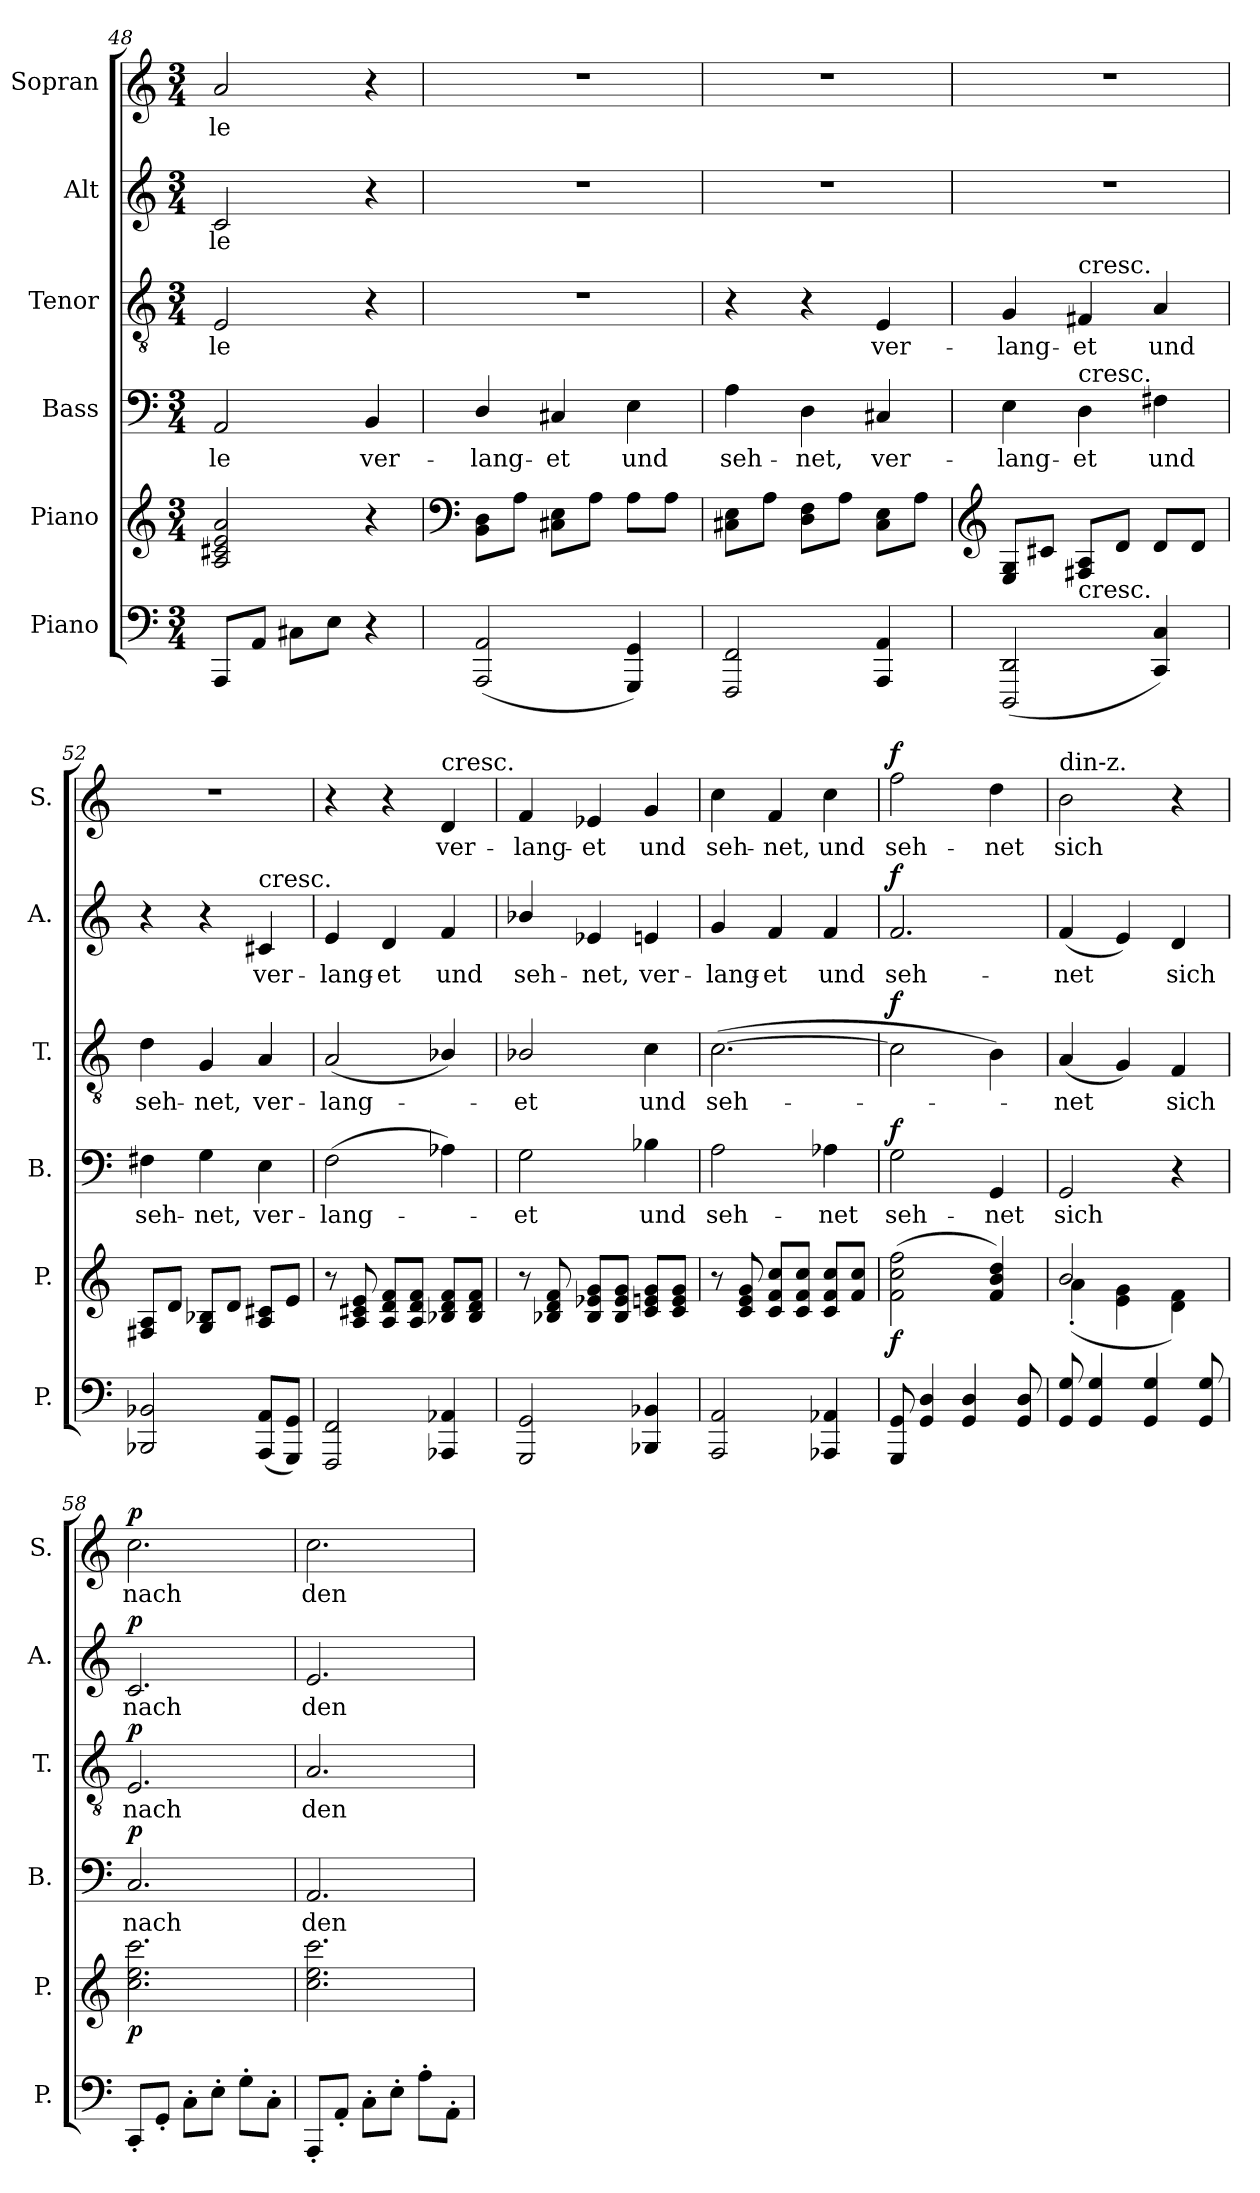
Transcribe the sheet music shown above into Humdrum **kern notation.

**kern	**kern	**dynam	**kern	**text	**dynam	**kern	**text	**dynam	**kern	**text	**dynam	**kern	**text	**dynam
*part6	*part5	*part5	*part4	*part4	*part4	*part3	*part3	*part3	*part2	*part2	*part2	*part1	*part1	*part1
*staff6	*staff5	*staff5	*staff4	*staff4	*staff4	*staff3	*staff3	*staff3	*staff2	*staff2	*staff2	*staff1	*staff1	*staff1
*I"Piano	*I"Piano	*	*I"Bass	*	*	*I"Tenor	*	*	*I"Alt	*	*	*I"Sopran	*	*
*I'P.	*I'P.	*	*I'B.	*	*	*I'T.	*	*	*I'A.	*	*	*I'S.	*	*
*clefF4	*clefG2	*	*clefF4	*	*	*clefGv2	*	*	*clefG2	*	*	*clefG2	*	*
*k[]	*k[]	*	*k[]	*	*	*k[]	*	*	*k[]	*	*	*k[]	*	*
*M3/4	*M3/4	*	*M3/4	*	*	*M3/4	*	*	*M3/4	*	*	*M3/4	*	*
=48	=48	=48	=48	=48	=48	=48	=48	=48	=48	=48	=48	=48	=48	=48
!	!	!	!	!LO:LY:b	!	!	!LO:LY:b	!	!	!LO:LY:b	!	!	!LO:LY:b	!
8AAA/L	2A/ 2c#X/ 2e/ 2a/	.	2AA/	-le	.	2E/	-le	.	2c/	-le	.	2a/	-le	.
8AA/J	.	.	.	.	.	.	.	.	.	.	.	.	.	.
8C#X\L	.	.	.	.	.	.	.	.	.	.	.	.	.	.
8E\J	.	.	.	.	.	.	.	.	.	.	.	.	.	.
!	!	!	!	!LO:LY:b	!	!	!	!	!	!	!	!	!	!
4r	4r	.	4BB/	ver-	.	4r	.	.	4r	.	.	4r	.	.
=49	=49	=49	=49	=49	=49	=49	=49	=49	=49	=49	=49	=49	=49	=49
*	*clefF4	*	*	*	*	*	*	*	*	*	*	*	*	*
!	!	!	!	!LO:LY:b	!	!	!	!	!	!	!	!	!	!
(<2AAA/ 2AA/	8BB\ 8D\L	.	4D/	-lang-	.	2.rd	.	.	2.rdd	.	.	2.rdd	.	.
.	8A\J	.	.	.	.	.	.	.	.	.	.	.	.	.
!	!	!	!	!LO:LY:b	!	!	!	!	!	!	!	!	!	!
.	8C#X\ 8E\L	.	4C#X/	-et	.	.	.	.	.	.	.	.	.	.
.	8A\J	.	.	.	.	.	.	.	.	.	.	.	.	.
!	!	!	!	!LO:LY:b	!	!	!	!	!	!	!	!	!	!
4GGG/ 4GG/)	8A\L	.	4E\	und	.	.	.	.	.	.	.	.	.	.
.	8A\J	.	.	.	.	.	.	.	.	.	.	.	.	.
!!LO:LB:g=z
=50	=50	=50	=50	=50	=50	=50	=50	=50	=50	=50	=50	=50	=50	=50
!	!	!	!	!LO:LY:b	!	!	!	!	!	!	!	!	!	!
2FFF/ 2FF/	8C#X\ 8E\L	.	4A\	seh-	.	4r	.	.	2.rdd	.	.	2.rdd	.	.
.	8A\J	.	.	.	.	.	.	.	.	.	.	.	.	.
!	!	!	!	!LO:LY:b	!	!	!	!	!	!	!	!	!	!
.	8D\ 8F\L	.	4D\	-net,	.	4r	.	.	.	.	.	.	.	.
.	8A\J	.	.	.	.	.	.	.	.	.	.	.	.	.
!	!	!	!	!LO:LY:b	!	!	!LO:LY:b	!	!	!	!	!	!	!
4AAA/ 4AA/	8C#\ 8E\L	.	4C#X/	ver-	.	4E/	ver-	.	.	.	.	.	.	.
.	8A\J	.	.	.	.	.	.	.	.	.	.	.	.	.
=51	=51	=51	=51	=51	=51	=51	=51	=51	=51	=51	=51	=51	=51	=51
*	*clefG2	*	*	*	*	*	*	*	*	*	*	*	*	*
!	!	!	!	!LO:LY:b	!	!	!LO:LY:b	!	!	!	!	!	!	!
(<2DDD/ 2DD/	8E/ 8G/L	.	4E\	-lang-	.	4G/	-lang-	.	2.rdd	.	.	2.rdd	.	.
.	8c#X/J	.	.	.	.	.	.	.	.	.	.	.	.	.
!	!	!	!	!	!	!LO:TX:a:t=cresc.	!	!	!	!	!	!	!	!
!	!	!	!LO:TX:a:t=cresc.	!	!	!	!	!	!	!	!	!	!	!
!	!LO:TX:b:t=cresc.	!	!	!	!	!	!	!	!	!	!	!	!	!
!	!	!	!	!LO:LY:b	!	!	!LO:LY:b	!	!	!	!	!	!	!
.	8F#X/ 8A/L	.	4D\	-et	.	4F#X/	-et	.	.	.	.	.	.	.
.	8d/J	.	.	.	.	.	.	.	.	.	.	.	.	.
!	!	!	!	!LO:LY:b	!	!	!LO:LY:b	!	!	!	!	!	!	!
4CC/ 4C/)	8d/L	.	4F#X\	und	.	4A/	und	.	.	.	.	.	.	.
.	8d/J	.	.	.	.	.	.	.	.	.	.	.	.	.
=52	=52	=52	=52	=52	=52	=52	=52	=52	=52	=52	=52	=52	=52	=52
!	!	!	!	!LO:LY:b	!	!	!LO:LY:b	!	!	!	!	!	!	!
2BBB-X/ 2BB-X/	8F#X/ 8A/L	.	4F#X\	seh-	.	4d\	seh-	.	4r	.	.	2.rdd	.	.
.	8d/J	.	.	.	.	.	.	.	.	.	.	.	.	.
!	!	!	!	!LO:LY:b	!	!	!LO:LY:b	!	!	!	!	!	!	!
.	8G/ 8B-X/L	.	4G\	-net,	.	4G/	-net,	.	4r	.	.	.	.	.
.	8d/J	.	.	.	.	.	.	.	.	.	.	.	.	.
!	!	!	!	!	!	!	!	!	!LO:TX:a:t=cresc.	!	!	!	!	!
!	!	!	!	!LO:LY:b	!	!	!LO:LY:b	!	!	!LO:LY:b	!	!	!	!
(<8AAA/ 8AA/L	8A/ 8c#X/L	.	4E\	ver-	.	4A/	ver-	.	4c#X/	ver-	.	.	.	.
8GGG/ 8GG/J)	8e/J	.	.	.	.	.	.	.	.	.	.	.	.	.
=53	=53	=53	=53	=53	=53	=53	=53	=53	=53	=53	=53	=53	=53	=53
!	!	!	!	!LO:LY:b	!	!	!LO:LY:b	!	!	!LO:LY:b	!	!	!	!
2FFF/ 2FF/	8r	.	(>2F\	-lang-	.	(<2A/	-lang-	.	4e/	-lang-	.	4r	.	.
.	8A/ 8c#X/ 8e/	.	.	.	.	.	.	.	.	.	.	.	.	.
!	!	!	!	!	!	!	!	!	!	!LO:LY:b	!	!	!	!
.	8A/ 8d/ 8f/L	.	.	.	.	.	.	.	4d/	-et	.	4r	.	.
.	8A/ 8d/ 8f/J	.	.	.	.	.	.	.	.	.	.	.	.	.
!	!	!	!	!	!	!	!	!	!	!	!	!LO:TX:a:t=cresc.	!	!
!	!	!	!	!	!	!	!	!	!	!LO:LY:b	!	!	!LO:LY:b	!
4AAA-X/ 4AA-X/	8B-X/ 8d/ 8f/L	.	4A-X\)	.	.	4B-X/)	.	.	4f/	und	.	4d/	ver-	.
.	8B-/ 8d/ 8f/J	.	.	.	.	.	.	.	.	.	.	.	.	.
=54	=54	=54	=54	=54	=54	=54	=54	=54	=54	=54	=54	=54	=54	=54
!	!	!	!	!LO:LY:b	!	!	!LO:LY:b	!	!	!LO:LY:b	!	!	!LO:LY:b	!
2GGG/ 2GG/	8r	.	2G\	-et	.	2B-X/	-et	.	4b-X/	seh-	.	4f/	-lang-	.
.	8B-X/ 8d/ 8f/	.	.	.	.	.	.	.	.	.	.	.	.	.
!	!	!	!	!	!	!	!	!	!	!LO:LY:b	!	!	!LO:LY:b	!
.	8B-/ 8e-X/ 8g/L	.	.	.	.	.	.	.	4e-X/	-net,	.	4e-X/	-et	.
.	8B-/ 8e-/ 8g/J	.	.	.	.	.	.	.	.	.	.	.	.	.
!	!	!	!	!LO:LY:b	!	!	!LO:LY:b	!	!	!LO:LY:b	!	!	!LO:LY:b	!
4BBB-X/ 4BB-X/	8c/ 8en/ 8g/L	.	4B-X\	und	.	4c\	und	.	4en/	ver-	.	4g/	und	.
.	8c/ 8e/ 8g/J	.	.	.	.	.	.	.	.	.	.	.	.	.
=55	=55	=55	=55	=55	=55	=55	=55	=55	=55	=55	=55	=55	=55	=55
!	!	!	!	!LO:LY:b	!	!	!LO:LY:b	!	!	!LO:LY:b	!	!	!LO:LY:b	!
2AAA/ 2AA/	8r	.	2A\	seh-	.	(>[2.c\	seh-	.	4g/	-lang-	.	4cc\	seh-	.
.	8c/ 8e/ 8g/	.	.	.	.	.	.	.	.	.	.	.	.	.
!	!	!	!	!	!	!	!	!	!	!LO:LY:b	!	!	!LO:LY:b	!
.	8c/ 8f/ 8cc/L	.	.	.	.	.	.	.	4f/	-et	.	4f/	-net,	.
.	8c/ 8f/ 8cc/J	.	.	.	.	.	.	.	.	.	.	.	.	.
!	!	!	!	!LO:LY:b	!	!	!	!	!	!LO:LY:b	!	!	!LO:LY:b	!
4AAA-X/ 4AA-X/	8c/ 8f/ 8cc/L	.	4A-X\	-net	.	.	.	.	4f/	und	.	4cc\	und	.
.	8f/ 8cc/J	.	.	.	.	.	.	.	.	.	.	.	.	.
=56	=56	=56	=56	=56	=56	=56	=56	=56	=56	=56	=56	=56	=56	=56
!	!	!LO:DY:b	!	!LO:LY:b	!LO:DY:b	!	!	!LO:DY:b	!	!LO:LY:b	!LO:DY:b	!	!LO:LY:b	!LO:DY:b
8GGG/ 8GG/	(>2f\ 2cc\ 2ff\	f	2G\	seh-	f	2c\]	.	f	2.f/	seh-	f	2ff\	seh-	f
4GG/ 4D/	.	.	.	.	.	.	.	.	.	.	.	.	.	.
4GG/ 4D/	.	.	.	.	.	.	.	.	.	.	.	.	.	.
!	!	!	!	!LO:LY:b	!	!	!	!	!	!	!	!	!LO:LY:b	!
.	4f/ 4b/ 4dd/)	.	4GG/	-net	.	4B\)	.	.	.	.	.	4dd\	-net	.
8GG/ 8D/	.	.	.	.	.	.	.	.	.	.	.	.	.	.
!!LO:PB:g=z
=57	=57	=57	=57	=57	=57	=57	=57	=57	=57	=57	=57	=57	=57	=57
*	*^	*	*	*	*	*	*	*	*	*	*	*	*	*
!	!	!	!	!	!	!	!	!	!	!	!	!	!LO:TX:a:t=din-z.	!	!
!	!	!	!	!	!LO:LY:b	!	!	!LO:LY:b	!	!	!LO:LY:b	!	!	!LO:LY:b	!
8GG/ 8G/	2b/	(<4a'\	.	2GG/	sich	.	(<4A/	-net	.	(<4f/	-net	.	2b\	sich	.
4GG/ 4G/	.	.	.	.	.	.	.	.	.	.	.	.	.	.	.
.	.	4e\ 4g\	.	.	.	.	4G/)	.	.	4e/)	.	.	.	.	.
4GG/ 4G/	.	.	.	.	.	.	.	.	.	.	.	.	.	.	.
!	!	!	!	!	!	!	!	!LO:LY:b	!	!	!LO:LY:b	!	!	!	!
.	4ryy	4d\ 4f\)	.	4r	.	.	4F/	sich	.	4d/	sich	.	4r	.	.
8GG/ 8G/	.	.	.	.	.	.	.	.	.	.	.	.	.	.	.
*	*v	*v	*	*	*	*	*	*	*	*	*	*	*	*	*
=58	=58	=58	=58	=58	=58	=58	=58	=58	=58	=58	=58	=58	=58	=58
!	!	!LO:DY:b	!	!LO:LY:b	!LO:DY:b	!	!LO:LY:b	!LO:DY:b	!	!LO:LY:b	!LO:DY:b	!	!LO:LY:b	!LO:DY:b
8CC'/L	2.cc\ 2.ee\ 2.ccc\	p	2.C/	nach	p	2.E/	nach	p	2.c/	nach	p	2.cc\	nach	p
8GG'/J	.	.	.	.	.	.	.	.	.	.	.	.	.	.
8C'\L	.	.	.	.	.	.	.	.	.	.	.	.	.	.
8E'\J	.	.	.	.	.	.	.	.	.	.	.	.	.	.
8G'\L	.	.	.	.	.	.	.	.	.	.	.	.	.	.
8C'\J	.	.	.	.	.	.	.	.	.	.	.	.	.	.
=59	=59	=59	=59	=59	=59	=59	=59	=59	=59	=59	=59	=59	=59	=59
!	!	!	!	!LO:LY:b	!	!	!LO:LY:b	!	!	!LO:LY:b	!	!	!LO:LY:b	!
8AAA'/L	2.cc\ 2.ee\ 2.ccc\	.	2.AA/	den	.	2.A/	den	.	2.e/	den	.	2.cc\	den	.
8AA'/J	.	.	.	.	.	.	.	.	.	.	.	.	.	.
8C'\L	.	.	.	.	.	.	.	.	.	.	.	.	.	.
8E'\J	.	.	.	.	.	.	.	.	.	.	.	.	.	.
8A'\L	.	.	.	.	.	.	.	.	.	.	.	.	.	.
8AA'\J	.	.	.	.	.	.	.	.	.	.	.	.	.	.
=	=	=	=	=	=	=	=	=	=	=	=	=	=	=
*-	*-	*-	*-	*-	*-	*-	*-	*-	*-	*-	*-	*-	*-	*-
